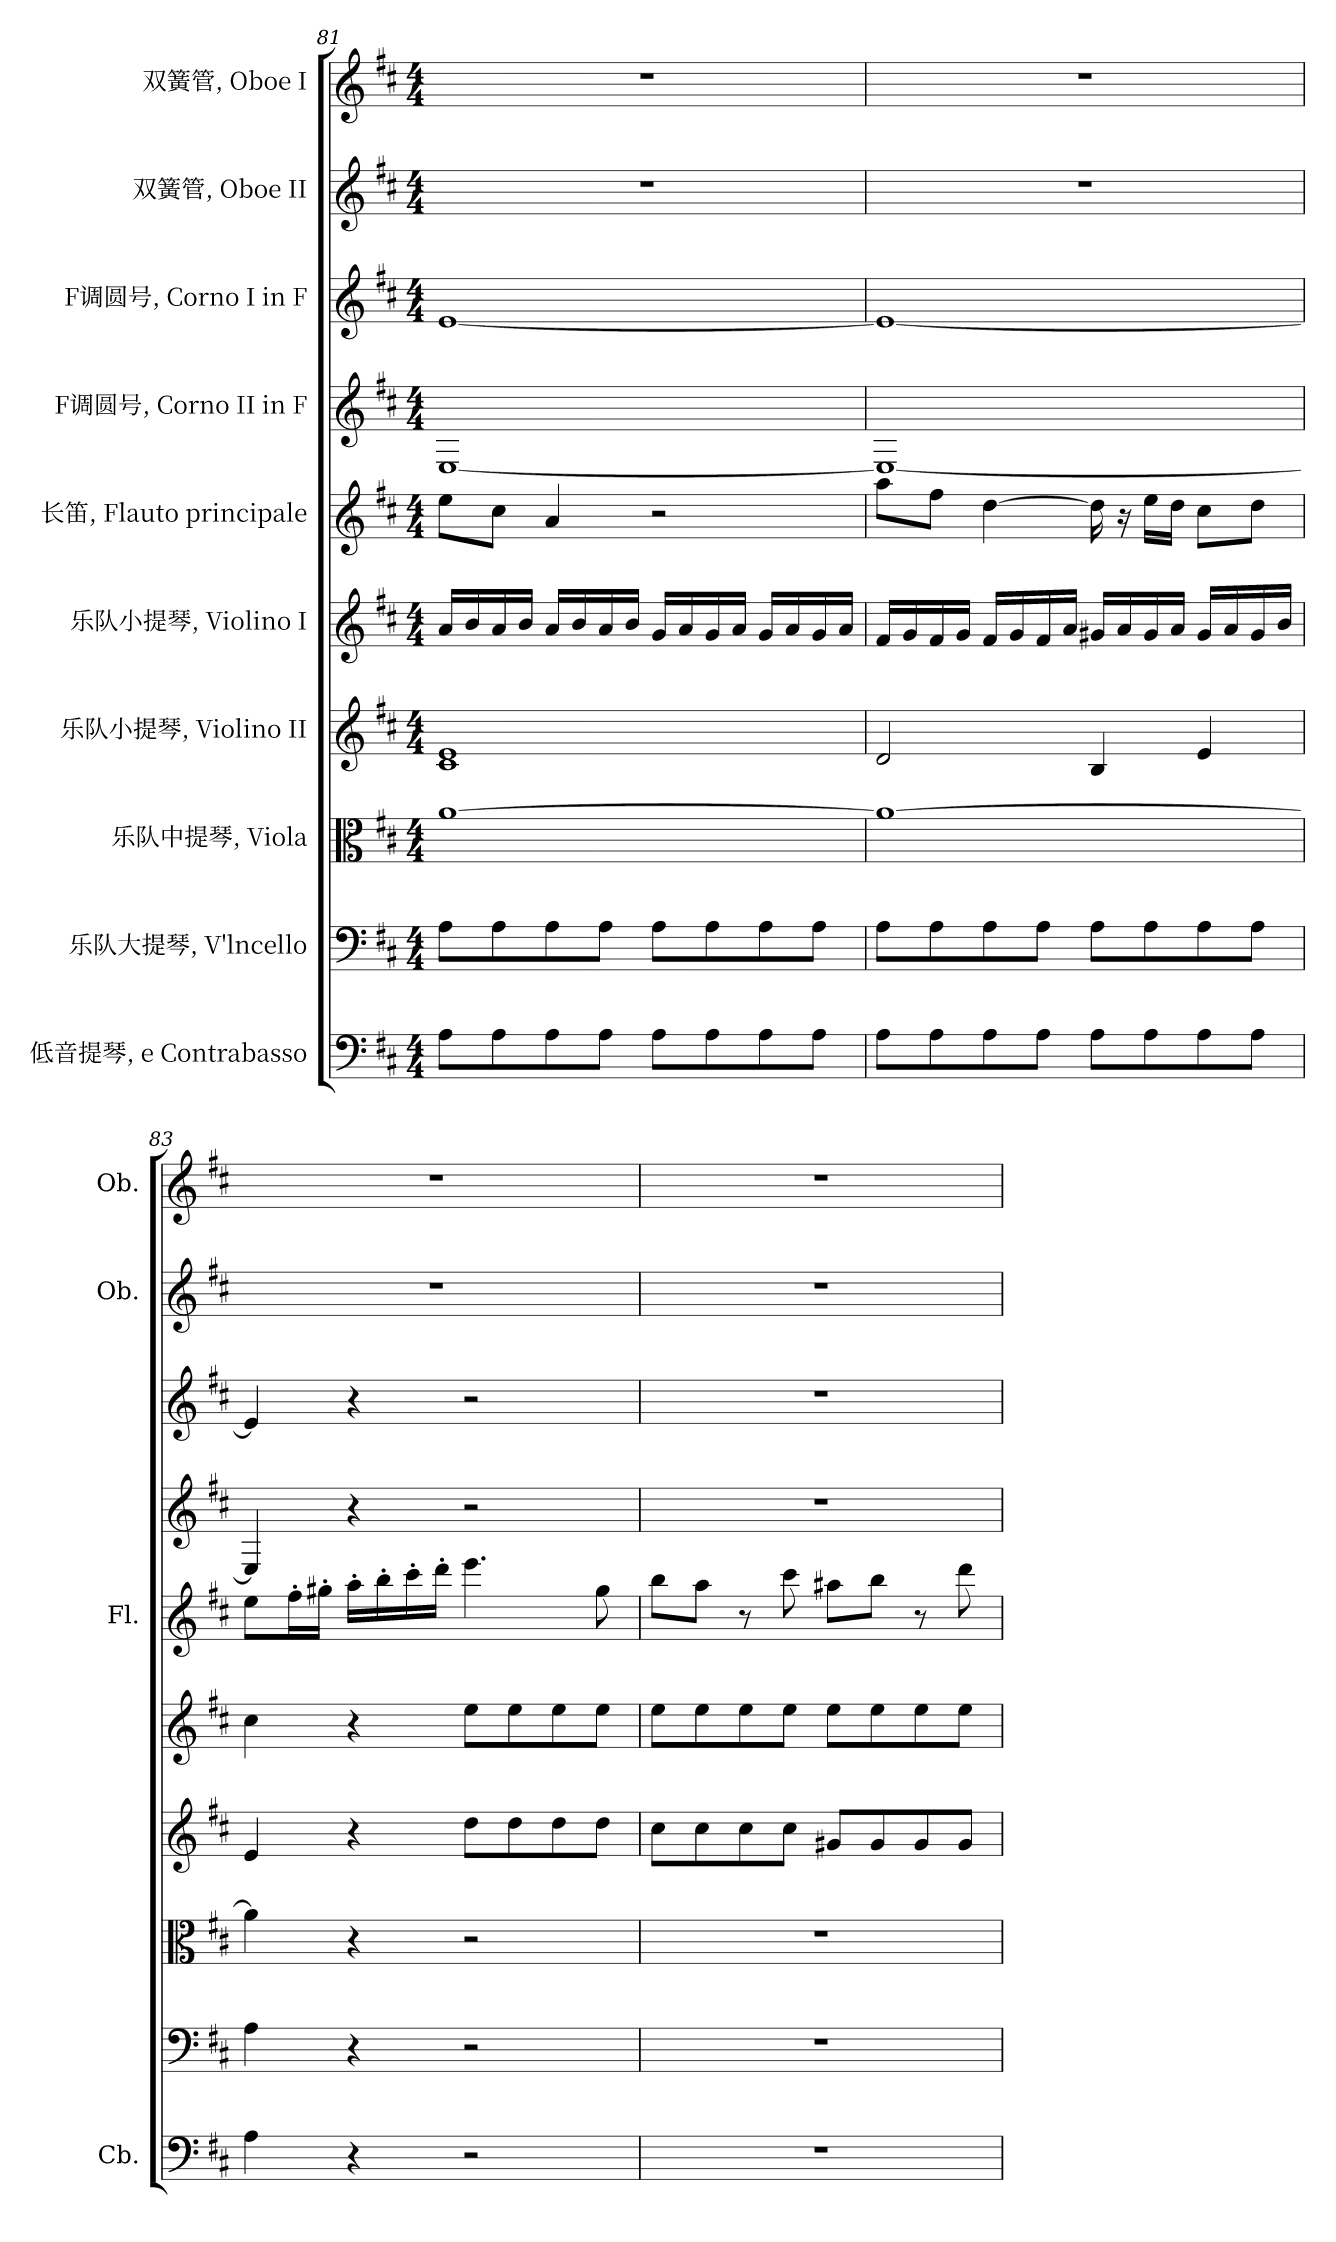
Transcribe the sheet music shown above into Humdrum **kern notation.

**kern	**kern	**kern	**kern	**kern	**kern	**kern	**kern	**kern	**kern
*part10	*part9	*part8	*part7	*part6	*part5	*part4	*part3	*part2	*part1
*staff10	*staff9	*staff8	*staff7	*staff6	*staff5	*staff4	*staff3	*staff2	*staff1
*I"低音提琴, e Contrabasso	*I"乐队大提琴, V'lncello	*I"乐队中提琴, Viola	*I"乐队小提琴, Violino II	*I"乐队小提琴, Violino I	*I"长笛, Flauto principale	*I"F调圆号, Corno II in F	*I"F调圆号, Corno I in F	*I"双簧管, Oboe II	*I"双簧管, Oboe I
*I'Cb.	*	*	*	*	*I'Fl.	*	*	*I'Ob.	*I'Ob.
!!LO:PB:g=z
*clefF4	*clefF4	*clefC3	*clefG2	*clefG2	*clefG2	*clefG2	*clefG2	*clefG2	*clefG2
*ITrd7c12	*	*	*	*	*	*ITrd4c7	*ITrd4c7	*	*
*k[f#c#]	*k[f#c#]	*k[f#c#]	*k[f#c#]	*k[f#c#]	*k[f#c#]	*k[f#]	*k[f#]	*k[f#c#]	*k[f#c#]
*M4/4	*M4/4	*M4/4	*M4/4	*M4/4	*M4/4	*M4/4	*M4/4	*M4/4	*M4/4
=81	=81	=81	=81	=81	=81	=81	=81	=81	=81
8AA\L	8A\L	[1a	1c# 1e	16a/LL	8ee\L	[1AA	[1A	1r	1r
.	.	.	.	16b/	.	.	.	.	.
8AA\	8A\	.	.	16a/	8cc#\J	.	.	.	.
.	.	.	.	16b/JJ	.	.	.	.	.
8AA\	8A\	.	.	16a/LL	4a/	.	.	.	.
.	.	.	.	16b/	.	.	.	.	.
8AA\J	8A\J	.	.	16a/	.	.	.	.	.
.	.	.	.	16b/JJ	.	.	.	.	.
8AA\L	8A\L	.	.	16g/LL	2r	.	.	.	.
.	.	.	.	16a/	.	.	.	.	.
8AA\	8A\	.	.	16g/	.	.	.	.	.
.	.	.	.	16a/JJ	.	.	.	.	.
8AA\	8A\	.	.	16g/LL	.	.	.	.	.
.	.	.	.	16a/	.	.	.	.	.
8AA\J	8A\J	.	.	16g/	.	.	.	.	.
.	.	.	.	16a/JJ	.	.	.	.	.
=82	=82	=82	=82	=82	=82	=82	=82	=82	=82
8AA\L	8A\L	1a_	2d/	16f#/LL	8aa\L	1AA_	1A_	1r	1r
.	.	.	.	16g/	.	.	.	.	.
8AA\	8A\	.	.	16f#/	8ff#\J	.	.	.	.
.	.	.	.	16g/JJ	.	.	.	.	.
8AA\	8A\	.	.	16f#/LL	[4dd\	.	.	.	.
.	.	.	.	16g/	.	.	.	.	.
8AA\J	8A\J	.	.	16f#/	.	.	.	.	.
.	.	.	.	16a/JJ	.	.	.	.	.
8AA\L	8A\L	.	4B/	16g#X/LL	16dd\]	.	.	.	.
.	.	.	.	16a/	16r	.	.	.	.
8AA\	8A\	.	.	16g#/	16ee\LL	.	.	.	.
.	.	.	.	16a/JJ	16dd\JJ	.	.	.	.
8AA\	8A\	.	4e/	16g#/LL	8cc#\L	.	.	.	.
.	.	.	.	16a/	.	.	.	.	.
8AA\J	8A\J	.	.	16g#/	8dd\J	.	.	.	.
.	.	.	.	16b/JJ	.	.	.	.	.
!!LO:PB:g=z
=83	=83	=83	=83	=83	=83	=83	=83	=83	=83
4AA\	4A\	4a\]	4e/	4cc#\	8ee\L	4AA/]	4A/]	1r	1r
.	.	.	.	.	16ff#'\L	.	.	.	.
.	.	.	.	.	16gg#X'\JJ	.	.	.	.
4r	4r	4r	4r	4r	16aa'\LL	4r	4r	.	.
.	.	.	.	.	16bb'\	.	.	.	.
.	.	.	.	.	16ccc#'\	.	.	.	.
.	.	.	.	.	16ddd'\JJ	.	.	.	.
2r	2r	2r	8dd\L	8ee\L	4.eee\	2r	2r	.	.
.	.	.	8dd\	8ee\	.	.	.	.	.
.	.	.	8dd\	8ee\	.	.	.	.	.
.	.	.	8dd\J	8ee\J	8gg#\	.	.	.	.
=84	=84	=84	=84	=84	=84	=84	=84	=84	=84
1r	1r	1r	8cc#\L	8ee\L	8bb\L	1r	1r	1r	1r
.	.	.	8cc#\	8ee\	8aa\J	.	.	.	.
.	.	.	8cc#\	8ee\	8r	.	.	.	.
.	.	.	8cc#\J	8ee\J	8ccc#\	.	.	.	.
.	.	.	8g#X/L	8ee\L	8aa#X\L	.	.	.	.
.	.	.	8g#/	8ee\	8bb\J	.	.	.	.
.	.	.	8g#/	8ee\	8r	.	.	.	.
.	.	.	8g#/J	8ee\J	8ddd\	.	.	.	.
=	=	=	=	=	=	=	=	=	=
*-	*-	*-	*-	*-	*-	*-	*-	*-	*-
